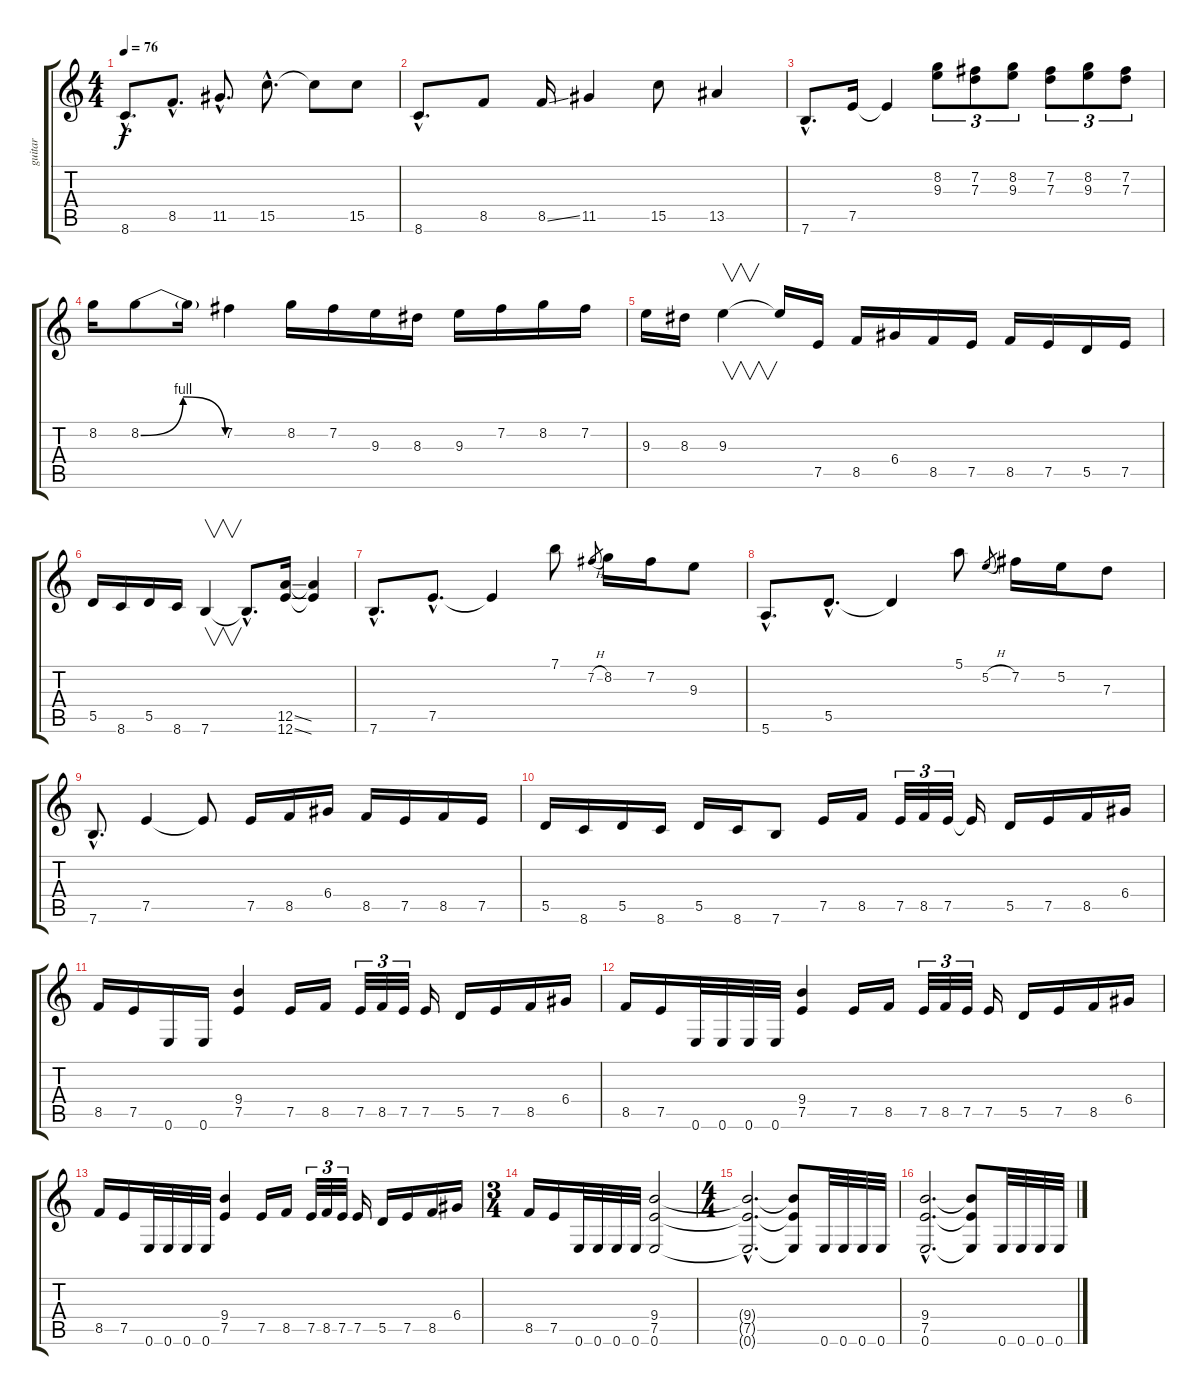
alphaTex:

\track ("guitar" "guitar") {instrument overdrivenguitar}
\staff {score tabs}
\tuning (E4 B3 G3 D3 A2 E2) {hide}
\ts (4 4)
\tempo 76
\clef g2
\ks c
8.6{hac}.8{d dy f} 8.5{hac}.8{d} 11.5{hac}.8{d} 15.5{hac}.8{d} 15.5{t}.8 15.5.8 |
8.6{hac}.8{d} 8.5.8 8.5{ss}.16 11.5.4 15.5.8 13.5.4 |
7.6{hac}.8{d} 7.5.16 7.5{t}.4 (8.2 9.3).8{tu (3 2)} (7.2 7.3).8{tu (3 2)} (8.2 9.3).8{tu (3 2)} (7.2 7.3).8{tu (3 2)} (8.2 9.3).8{tu (3 2)} (7.2 7.3).8{tu (3 2)} |
8.2.16 8.2{be (bendrelease 0 0 16 4 16 4 60 0)}.8 8.2{t}.16 7.2.4 8.2.16 7.2.16 9.3.16 8.3.16 9.3.16 7.2.16 8.2.16 7.2.16 |
9.3.16 8.3.16 9.3.4{v} 9.3{t}.16 7.5.16 8.5.16 6.4.16 8.5.16 7.5.16 8.5.16 7.5.16 5.5.16 7.5.16 |
5.5.16 8.6.16 5.5.16 8.6.16 7.6.4{v} 7.6{hac t}.8{d} (12.5{ss} 12.6{ss}).16 (12.5{t} 12.6{t}).4 |
7.6{hac}.8{d} 7.5{hac}.8{d} 7.5{t}.4 7.1.8 7.2{h}.8{gr} 8.2.16 7.2.16 9.3.8 |
5.6{hac}.8{d} 5.5{hac}.8{d} 5.5{t}.4 5.1.8 5.2{h}.8{gr} 7.2.16 5.2.16 7.3.8 |
7.6{hac}.8{d} 7.5.4 7.5{t}.8 7.5.16 8.5.16 6.4.16 8.5.16 7.5.16 8.5.16 7.5.16 |
5.5.16 8.6.16 5.5.16 8.6.16 5.5.16 8.6.16 7.6.8 7.5.16 8.5.16 7.5.32{tu (3 2)} 8.5.32{tu (3 2)} 7.5.32{tu (3 2)} 7.5{t}.16 5.5.16 7.5.16 8.5.16 6.4.16 |
8.5.16 7.5.16 0.6.16 0.6.16 (9.4 7.5).4 7.5.16 8.5.16 7.5.32{tu (3 2)} 8.5.32{tu (3 2)} 7.5.32{tu (3 2)} 7.5.16 5.5.16 7.5.16 8.5.16 6.4.16 |
8.5.16 7.5.16 0.6.32 0.6.32 0.6.32 0.6.32 (9.4 7.5).4 7.5.16 8.5.16 7.5.32{tu (3 2)} 8.5.32{tu (3 2)} 7.5.32{tu (3 2)} 7.5.16 5.5.16 7.5.16 8.5.16 6.4.16 |
8.5.16 7.5.16 0.6.32 0.6.32 0.6.32 0.6.32 (9.4 7.5).4 7.5.16 8.5.16 7.5.32{tu (3 2)} 8.5.32{tu (3 2)} 7.5.32{tu (3 2)} 7.5.16 5.5.16 7.5.16 8.5.16 6.4.16 |
\ts (3 4)
8.5.16 7.5.16 0.6.32 0.6.32 0.6.32 0.6.32 (9.4 7.5 0.6).2 |
\ts (4 4)
(9.4{hac t} 7.5{hac t} 0.6{hac t}).2{d} (9.4{t} 7.5{t} 0.6{t}).8 0.6.32 0.6.32 0.6.32 0.6.32 |
(9.4{hac} 7.5{hac} 0.6{hac}).2{d} (9.4{t} 7.5{t} 0.6{t}).8 0.6.32 0.6.32 0.6.32 0.6.32
